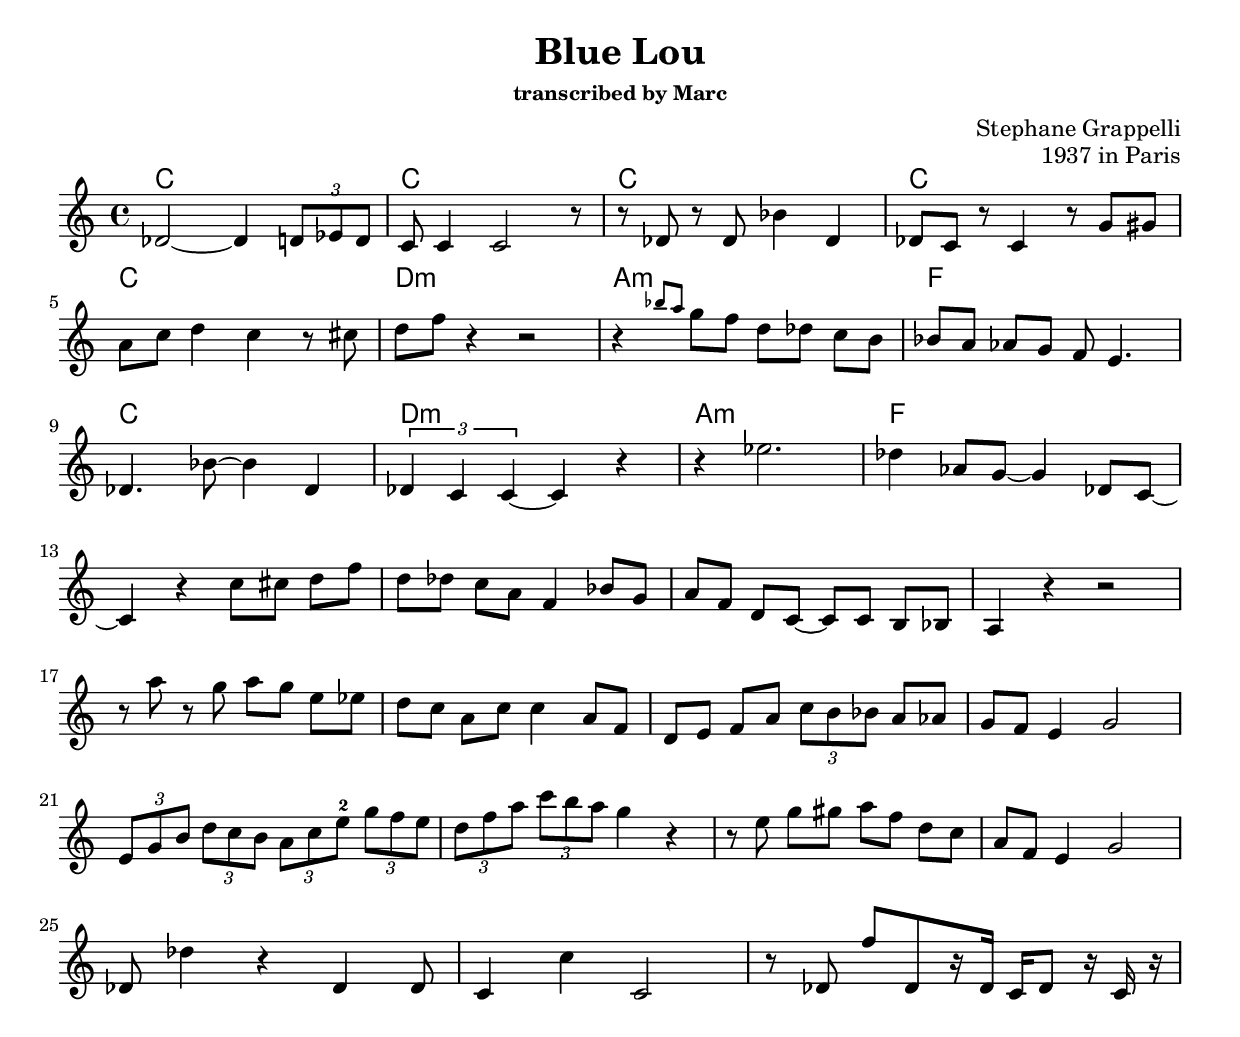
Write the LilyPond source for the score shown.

\version "2.24.0"
\language "english"

%==========================================================
%  twoByTwoBeaming
%
%  This snippet sets a custom beaming pattern in common time
%  (e.g., 2/4, 3/4, 4/4) so that eighth notes are grouped
%  in pairs instead of default larger groups.
%
%  Result:
%    ♪♪ ♪♪ ♪♪ instead of ♪♪♪♪ ♪♪♪♪
%
%  How it works:
%    (1 . 8) → One beat = quarter note; smallest note = eighth note
%    (2 2 2 2) → Beam eighth notes in groups of 2
%
%  This produces more consistent and readable beams in certain
%  rhythmic contexts, especially in early music.
%
%  Usage:
%    Add this to your layout block:
%
%      \context {
%        \Voice
%        \twoByTwoBeaming
%      }
%
%==========================================================

twoByTwoBeaming = {
  % Each entry maps a beat-unit/subdivision combination to a beaming pattern

  % Macro to beam eighth notes two by two in any quarter-note meter (e.g., 2/4, 3/4, 4/4)
  % (1 . 8): one quarter-note beat, with beams applied at eighth-note level
  %        : (beat-unit . smallest-note-value):
  %        : ( 1 = quarter note beat (used in 2/4, 3/4, 4/4, etc.)
  %        : ( 8 = eighth notes are the level of beaming we're targeting
  %  .     : Separator between the key and its value

  % (2 2 2 2): group eighth notes into 2-note beams
  %          : Beaming pattern: group eighth notes into groups of 2
  %          : In 3/4: gives ♪♪ ♪♪ ♪♪
  %          : In 4/4: gives ♪♪ ♪♪ ♪♪ ♪♪

  \set beamExceptions = #'(
                            (end .
                                 (
                                   ((1 . 8) . (2 2 2 2))
                                   )
                                 )
                            )
}

\version "2.24.0"
%=============================================
%   created by MuseScore Version: 1.3
%          September 28, 2014
%=============================================
%% http://lsr.di.unimi.it/LSR/Item?id=838

%LSR completed by P.P.Schneider on Feb. 2014 for v2.18

#(define ((bars-per-line-engraver bar-list) context)
  (let* ((working-copy bar-list)
         (total (1+ (car working-copy))))
    `((acknowledgers
       (paper-column-interface
        . ,(lambda (engraver grob source-engraver)
             (let ((internal-bar (ly:context-property context 'internalBarNumber)))
               (if (and (pair? working-copy)
                        (= (remainder internal-bar total) 0)
                        (eq? #t (ly:grob-property grob 'non-musical)))
                   (begin
                     (set! (ly:grob-property grob 'line-break-permission) 'force)
                     (if (null? (cdr working-copy))
                         (set! working-copy bar-list)
                         (begin
                           (set! working-copy (cdr working-copy))))
                           (set! total (+ total (car working-copy))))))))))))


\header {
  title = "Blue Lou"
  subtitle = \markup \small "transcribed by Marc"
  composer = "Stephane Grappelli"
  opus = "1937 in Paris"
}

chordNames = \chordmode {
  c1  c    c  c
  c   d:m  a:m  f  
  c   d:m  a:m  f  
}

melody = \relative c' {

  df2 ~ df4 \tuplet 3/2 { d8 ef d}
  c8 c4 c2 r8
  r8 df r df bf'4 df,
  df8   c8 r  c4 r8 g'8 gs
  a8 c d4 c r8 cs
  d f r4 r2
  r4 \grace {bf8 a} g8 f d df c b bf a af g f e4.

  df bf'8 ~ bf4 df, \tuplet 3/2 {df4 c c~} c4 r4
  r4 ef'2. df4 af8 g ~ g4 df8  c ~
  c4 r4 c'8 cs d f d df! c a f4 bf8 g
  a f d c ~ c c b bf a4 r4 r2

  r8 a''8 r g a g e ef d c a c c4 a8 f
  d e f a \tuplet 3/2 {c8 b bf} a af g f e4 g2
  %%
  \tuplet 3/2 { e8 g b}   \tuplet 3/2 { d c b }
  \tuplet 3/2 { a c e-2}  \tuplet 3/2 { g f e}
  \tuplet 3/2 { d f a}    \tuplet 3/2 { c b a}
  g4
  r4 r8 e8 g gs a f d c a f e4 g2
  df8 df'4  r4 df,4 df8 c4 c' c,2
  r8 df8 f'[ df, r16 df16] c df8 r16 c  r16

  %{   g'' gs
    a8 a4 g16 f d df c b bf a
    g' \glissando af \glissando g f d df c bf
    a g f e
    g8 \grace {f16( g)} f16 e d c
    a8 r4 r2
  %}

}

\score {
  <<
    \new ChordNames \chordNames
    \new Staff \melody
  >>
  \layout {
    indent=0
        \context {
          \Voice
          \twoByTwoBeaming
        }
        \context {
          \Score
          %use the line below to insist on your layout
          %\override NonMusicalPaperColumn.line-break-permission = ##f
          \consists #(bars-per-line-engraver '(4 ))
        }
      }
  
  \midi { }
}


%{
convert-ly (GNU LilyPond) 2.24.4  convert-ly: Processing `'...
Applying conversion: 2.19.24, 2.19.28, 2.19.29, 2.19.32, 2.19.39,
2.19.40, 2.19.46, 2.19.49, 2.20.0, 2.21.0, 2.21.2, 2.22.0, 2.23.1,
2.23.2, 2.23.3, 2.23.4, 2.23.5, 2.23.6, 2.23.7, 2.23.8, 2.23.9,
2.23.10, 2.23.11, 2.23.12, 2.23.13, 2.23.14, 2.24.0
%}
